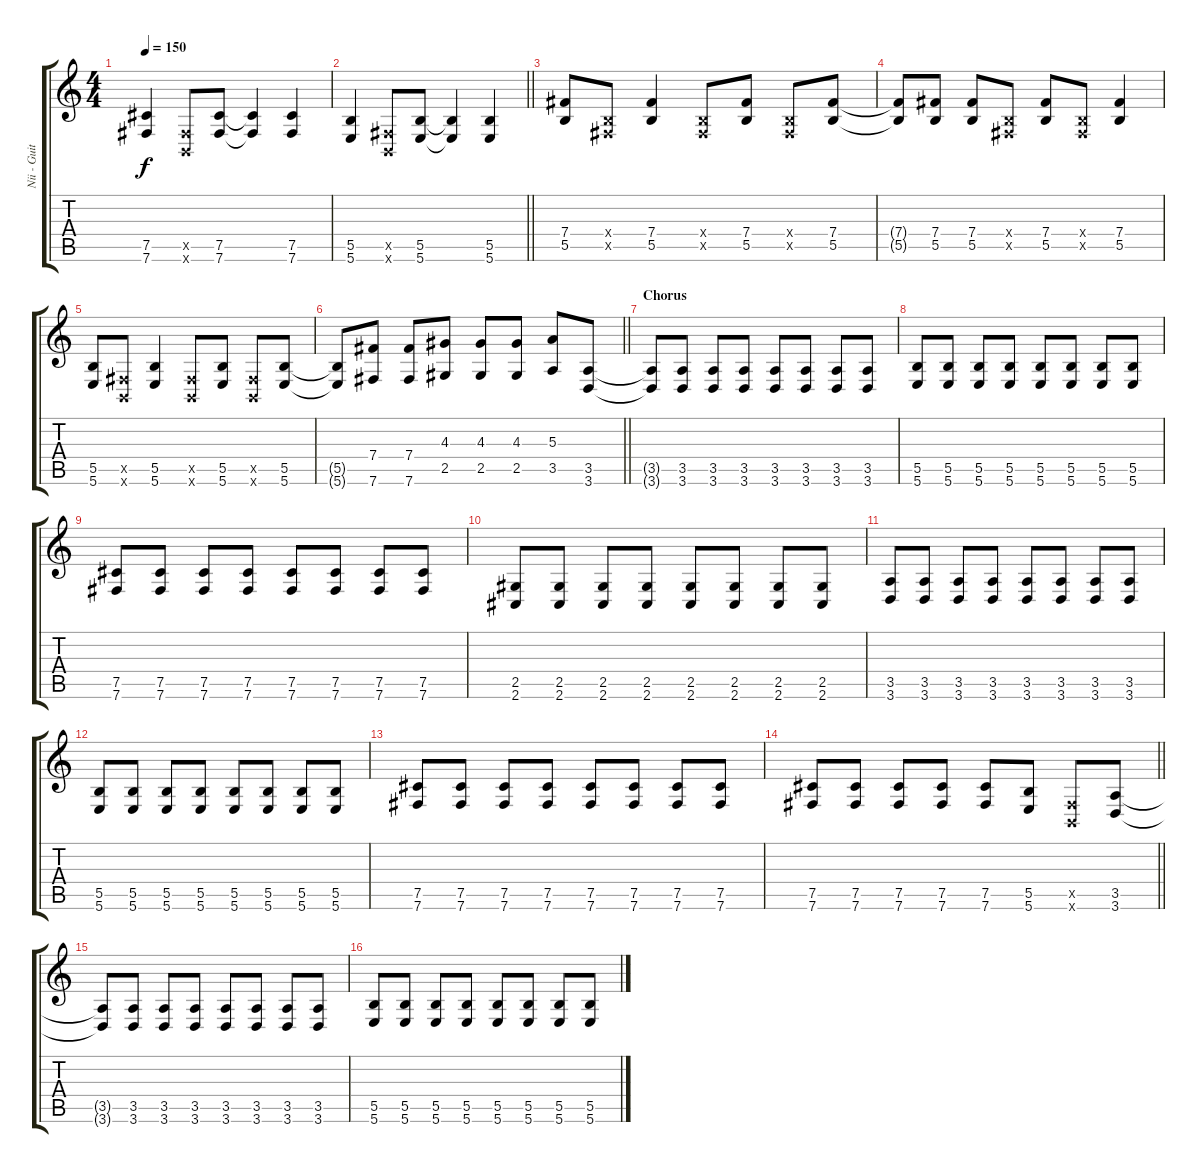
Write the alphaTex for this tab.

\track ("Nii - Guitar 1" "Nii - Guit") {instrument distortionguitar}
\staff {score tabs}
\tuning (Db4 Ab3 E3 B2 Gb2 B1) {hide}
\ts (4 4)
\tempo 150
\clef g2
\ks c
(7.5 7.6).4{dy f} (0.5{x} 0.6{x}).8 (7.5 7.6).8 (7.5{t} 7.6{t}).4 (7.5 7.6).4 |
\barLineRight lightlight
(5.5 5.6).4 (0.5{x} 0.6{x}).8 (5.5 5.6).8 (5.5{t} 5.6{t}).4 (5.5 5.6).4 |
(7.4 5.5).8 (0.4{x} 0.5{x}).8 (7.4 5.5).4 (0.4{x} 0.5{x}).8 (7.4 5.5).8 (0.4{x} 0.5{x}).8 (7.4 5.5).8 |
(7.4{t} 5.5{t}).8 (7.4 5.5).8 (7.4 5.5).8 (0.4{x} 0.5{x}).8 (7.4 5.5).8 (0.4{x} 0.5{x}).8 (7.4 5.5).4 |
(5.5 5.6).8 (0.5{x} 0.6{x}).8 (5.5 5.6).4 (0.5{x} 0.6{x}).8 (5.5 5.6).8 (0.5{x} 0.6{x}).8 (5.5 5.6).8 |
\barLineRight lightlight
(5.5{t} 5.6{t}).8 (7.4 7.6).8 (7.4 7.6).8 (4.3 2.5).8 (4.3 2.5).8 (4.3 2.5).8 (5.3 3.5).8 (3.5 3.6).8 |
\section ("" "Chorus")
(3.5{t} 3.6{t}).8 (3.5 3.6).8 (3.5 3.6).8 (3.5 3.6).8 (3.5 3.6).8 (3.5 3.6).8 (3.5 3.6).8 (3.5 3.6).8 |
(5.5 5.6).8 (5.5 5.6).8 (5.5 5.6).8 (5.5 5.6).8 (5.5 5.6).8 (5.5 5.6).8 (5.5 5.6).8 (5.5 5.6).8 |
(7.5 7.6).8 (7.5 7.6).8 (7.5 7.6).8 (7.5 7.6).8 (7.5 7.6).8 (7.5 7.6).8 (7.5 7.6).8 (7.5 7.6).8 |
(2.5 2.6).8 (2.5 2.6).8 (2.5 2.6).8 (2.5 2.6).8 (2.5 2.6).8 (2.5 2.6).8 (2.5 2.6).8 (2.5 2.6).8 |
(3.5 3.6).8 (3.5 3.6).8 (3.5 3.6).8 (3.5 3.6).8 (3.5 3.6).8 (3.5 3.6).8 (3.5 3.6).8 (3.5 3.6).8 |
(5.5 5.6).8 (5.5 5.6).8 (5.5 5.6).8 (5.5 5.6).8 (5.5 5.6).8 (5.5 5.6).8 (5.5 5.6).8 (5.5 5.6).8 |
(7.5 7.6).8 (7.5 7.6).8 (7.5 7.6).8 (7.5 7.6).8 (7.5 7.6).8 (7.5 7.6).8 (7.5 7.6).8 (7.5 7.6).8 |
\barLineRight lightlight
(7.5 7.6).8 (7.5 7.6).8 (7.5 7.6).8 (7.5 7.6).8 (7.5 7.6).8 (5.5 5.6).8 (0.5{x} 0.6{x}).8 (3.5 3.6).8 |
\section ("" "")
(3.5{t} 3.6{t}).8 (3.5 3.6).8 (3.5 3.6).8 (3.5 3.6).8 (3.5 3.6).8 (3.5 3.6).8 (3.5 3.6).8 (3.5 3.6).8 |
(5.5 5.6).8 (5.5 5.6).8 (5.5 5.6).8 (5.5 5.6).8 (5.5 5.6).8 (5.5 5.6).8 (5.5 5.6).8 (5.5 5.6).8
